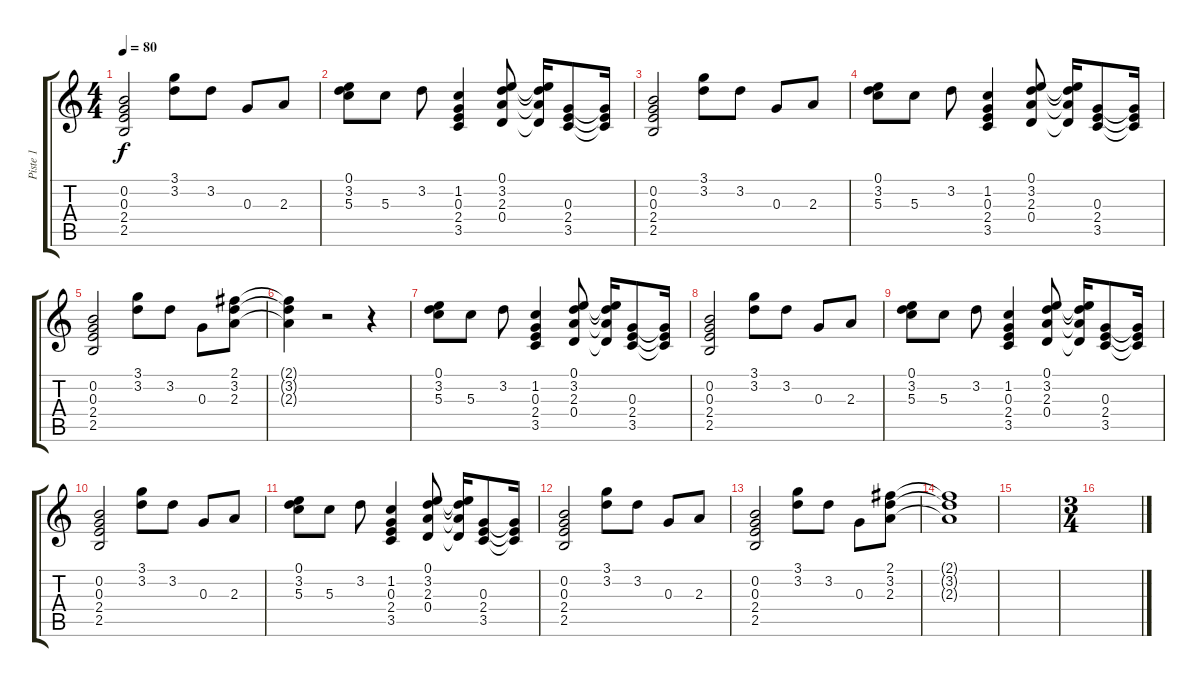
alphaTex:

\track ("Piste 1" "Piste 1") {instrument acousticguitarnylon}
\staff {score tabs}
\tuning (E4 B3 G3 D3 A2 E2) {hide}
\ts (4 4)
\tempo 80
\clef g2
\ks c
(0.2 0.3 2.4 2.5).2{dy f} (3.1 3.2).8 3.2.8 0.3.8 2.3.8 |
(0.1 3.2 5.3).8 5.3.8 3.2.8 (1.2 0.3 2.4 3.5).4 (0.1 3.2 2.3 0.4).8 (0.1{t} 3.2{t} 2.3{t} 0.4{t}).16 (0.3 2.4 3.5).8 (0.3{t} 2.4{t} 3.5{t}).16 |
(0.2 0.3 2.4 2.5).2 (3.1 3.2).8 3.2.8 0.3.8 2.3.8 |
(0.1 3.2 5.3).8 5.3.8 3.2.8 (1.2 0.3 2.4 3.5).4 (0.1 3.2 2.3 0.4).8 (0.1{t} 3.2{t} 2.3{t} 0.4{t}).16 (0.3 2.4 3.5).8 (0.3{t} 2.4{t} 3.5{t}).16 |
(0.2 0.3 2.4 2.5).2 (3.1 3.2).8 3.2.8 0.3.8 (2.1 3.2 2.3).8 |
(2.1{t} 3.2{t} 2.3{t}).4 r.2 r.4 |
(0.1 3.2 5.3).8 5.3.8 3.2.8 (1.2 0.3 2.4 3.5).4 (0.1 3.2 2.3 0.4).8 (0.1{t} 3.2{t} 2.3{t} 0.4{t}).16 (0.3 2.4 3.5).8 (0.3{t} 2.4{t} 3.5{t}).16 |
(0.2 0.3 2.4 2.5).2 (3.1 3.2).8 3.2.8 0.3.8 2.3.8 |
(0.1 3.2 5.3).8 5.3.8 3.2.8 (1.2 0.3 2.4 3.5).4 (0.1 3.2 2.3 0.4).8 (0.1{t} 3.2{t} 2.3{t} 0.4{t}).16 (0.3 2.4 3.5).8 (0.3{t} 2.4{t} 3.5{t}).16 |
(0.2 0.3 2.4 2.5).2 (3.1 3.2).8 3.2.8 0.3.8 2.3.8 |
(0.1 3.2 5.3).8 5.3.8 3.2.8 (1.2 0.3 2.4 3.5).4 (0.1 3.2 2.3 0.4).8 (0.1{t} 3.2{t} 2.3{t} 0.4{t}).16 (0.3 2.4 3.5).8 (0.3{t} 2.4{t} 3.5{t}).16 |
(0.2 0.3 2.4 2.5).2 (3.1 3.2).8 3.2.8 0.3.8 2.3.8 |
(0.2 0.3 2.4 2.5).2 (3.1 3.2).8 3.2.8 0.3.8 (2.1 3.2 2.3).8 |
(2.1{t} 3.2{t} 2.3{t}).1 |
|
\ts (3 4)
